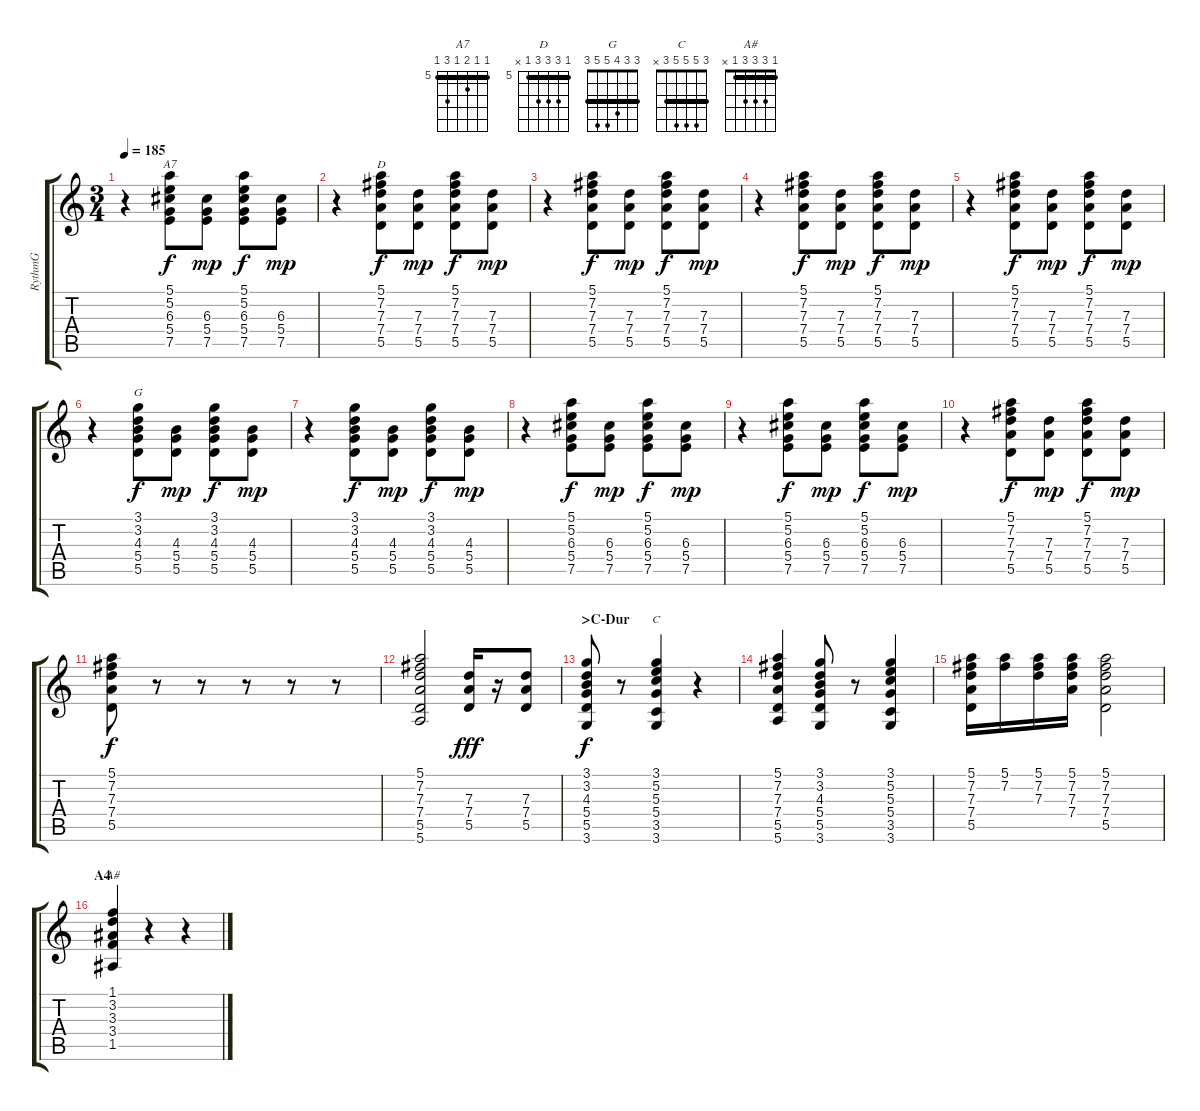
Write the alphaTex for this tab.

\track ("RythmG" "RythmG") {instrument acousticguitarnylon}
\staff {score tabs}
\tuning (E4 B3 G3 D3 A2 E2) {hide}
\chord ("A7" 5 5 6 5 7 5) {firstfret 5 barre 5}
\chord ("D" 5 7 7 7 5 x) {firstfret 5 barre 5}
\chord ("G" 3 3 4 5 5 3) {barre 3}
\chord ("C" 3 5 5 5 3 x) {barre 3}
\chord ("A#" 1 3 3 3 1 x) {barre 1}
\ts (3 4)
\tempo 185
\clef g2
\ks c
r.4{dy mp} (5.1 5.2 6.3 5.4 7.5).8{ch "A7" dy f} (6.3 5.4 7.5).8{dy mp} (5.1 5.2 6.3 5.4 7.5).8{dy f} (6.3 5.4 7.5).8{dy mp} |
r.4 (5.1 7.2 7.3 7.4 5.5).8{ch "D" dy f} (7.3 7.4 5.5).8{dy mp} (5.1 7.2 7.3 7.4 5.5).8{dy f} (7.3 7.4 5.5).8{dy mp} |
r.4 (5.1 7.2 7.3 7.4 5.5).8{dy f} (7.3 7.4 5.5).8{dy mp} (5.1 7.2 7.3 7.4 5.5).8{dy f} (7.3 7.4 5.5).8{dy mp} |
r.4 (5.1 7.2 7.3 7.4 5.5).8{dy f} (7.3 7.4 5.5).8{dy mp} (5.1 7.2 7.3 7.4 5.5).8{dy f} (7.3 7.4 5.5).8{dy mp} |
r.4 (5.1 7.2 7.3 7.4 5.5).8{dy f} (7.3 7.4 5.5).8{dy mp} (5.1 7.2 7.3 7.4 5.5).8{dy f} (7.3 7.4 5.5).8{dy mp} |
r.4 (3.1 3.2 4.3 5.4 5.5).8{ch "G" dy f} (4.3 5.4 5.5).8{dy mp} (3.1 3.2 4.3 5.4 5.5).8{dy f} (4.3 5.4 5.5).8{dy mp} |
r.4 (3.1 3.2 4.3 5.4 5.5).8{dy f} (4.3 5.4 5.5).8{dy mp} (3.1 3.2 4.3 5.4 5.5).8{dy f} (4.3 5.4 5.5).8{dy mp} |
r.4 (5.1 5.2 6.3 5.4 7.5).8{dy f} (6.3 5.4 7.5).8{dy mp} (5.1 5.2 6.3 5.4 7.5).8{dy f} (6.3 5.4 7.5).8{dy mp} |
r.4 (5.1 5.2 6.3 5.4 7.5).8{dy f} (6.3 5.4 7.5).8{dy mp} (5.1 5.2 6.3 5.4 7.5).8{dy f} (6.3 5.4 7.5).8{dy mp} |
r.4 (5.1 7.2 7.3 7.4 5.5).8{dy f} (7.3 7.4 5.5).8{dy mp} (5.1 7.2 7.3 7.4 5.5).8{dy f} (7.3 7.4 5.5).8{dy mp} |
(5.1 7.2 7.3 7.4 5.5).8{dy f} r.8 r.8 r.8 r.8 r.8 |
(5.1 7.2 7.3 7.4 5.5 5.6).2 (7.3 7.4 5.5).16{dy fff} r.16 (7.3 7.4 5.5).8 |
\section ("" ">C-Dur")
(3.1 3.2 4.3 5.4 5.5 3.6).8{dy f} r.8 (3.1 5.2 5.3 5.4 3.5 3.6).4{ch "C"} r.4 |
(5.1 7.2 7.3 7.4 5.5 5.6).4 (3.1 3.2 4.3 5.4 5.5 3.6).8 r.8 (3.1 5.2 5.3 5.4 3.5 3.6).4 |
(5.1 7.2 7.3 7.4 5.5).16 (5.1 7.2).16 (5.1 7.2 7.3).16 (5.1 7.2 7.3 7.4).16 (5.1 7.2 7.3 7.4 5.5).2 |
\section ("" "A4")
(1.1 3.2 3.3 3.4 1.5).4{ch "A#"} r.4 r.4
